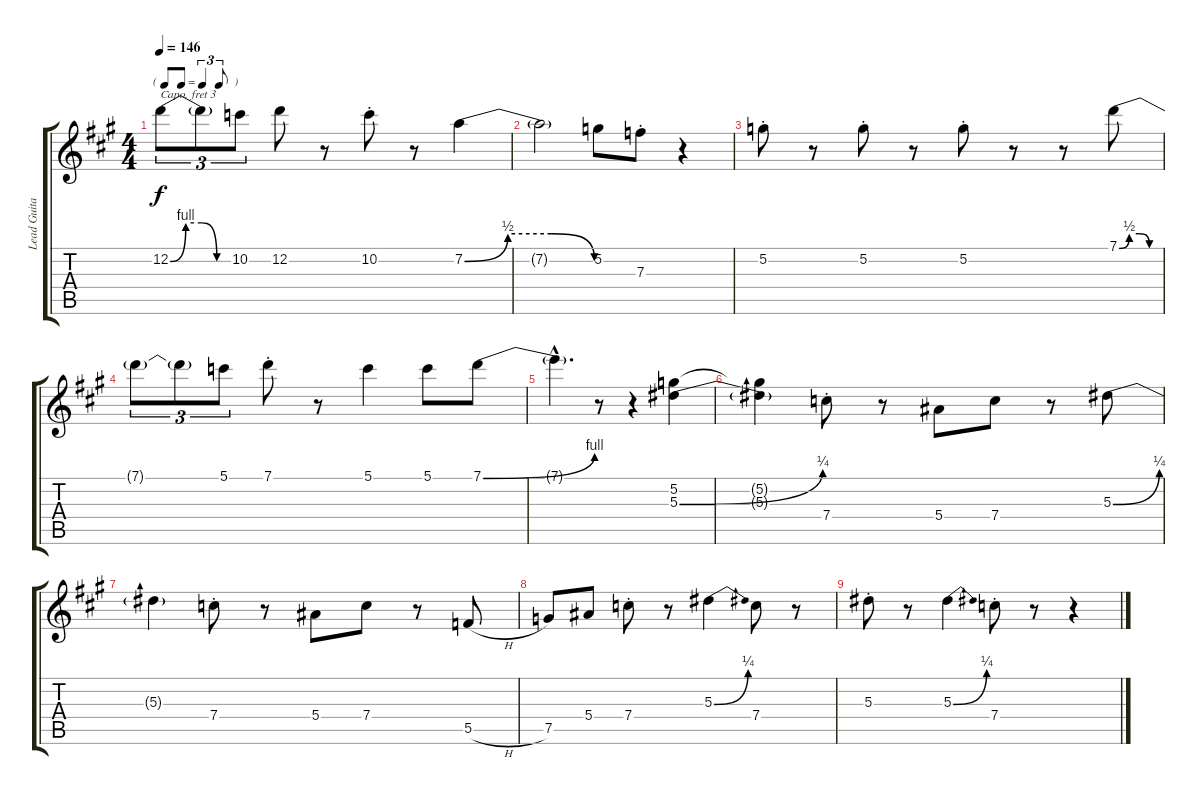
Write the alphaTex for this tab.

\track ("Lead Guitar" "Lead Guita") {instrument overdrivenguitar}
\staff {score tabs}
\capo 3
\tuning (E4 B3 G3 D3 A2 E2) {hide}
\ts (4 4)
\tf triplet8th
\tempo 146
\clef g2
\ks a
12.2{be (custom 0 0 15 4 30 4 45 0 60 0)}.8{tu (3 2) dy f} 12.2{t}.8{tu (3 2)} 10.2.8{tu (3 2)} 12.2.8 r.8 10.2{st}.8 r.8 7.2{be (custom 0 0 20 2 30 2 40 2 60 0)}.4 |
7.2{t}.2 5.2.8 7.3{st}.8 r.4 |
5.2{st}.8 r.8 5.2{st}.8 r.8 5.2{st}.8 r.8 r.8 7.1{be (custom 0 0 15 2 30 2 45 0 60 0)}.8 |
7.1{t}.8{tu (3 2)} 7.1{t}.8{tu (3 2)} 5.1.8{tu (3 2)} 7.1{st}.8 r.8 5.1.4 5.1.8 7.1{be (bend 0 0 60 4)}.8 |
7.1{hac t}.4{d} r.8 r.4 (5.2 5.3{be (bend 0 0 60 1)}).4 |
(5.2{t} 5.3{t}).4 7.4{st}.8 r.8 5.4.8 7.4.8 r.8 5.3{be (bend 0 0 60 1)}.8 |
5.3{t}.4 7.4{st}.8 r.8 5.4.8 7.4.8 r.8 5.5{h}.8 |
7.5.8 5.4.8 7.4{st}.8 r.8 5.3{be (bend 0 0 60 1)}.4 7.4.8 r.8 |
5.3{st}.8 r.8 5.3{be (bend 0 0 60 1)}.4 7.4{st}.8 r.8 r.4
